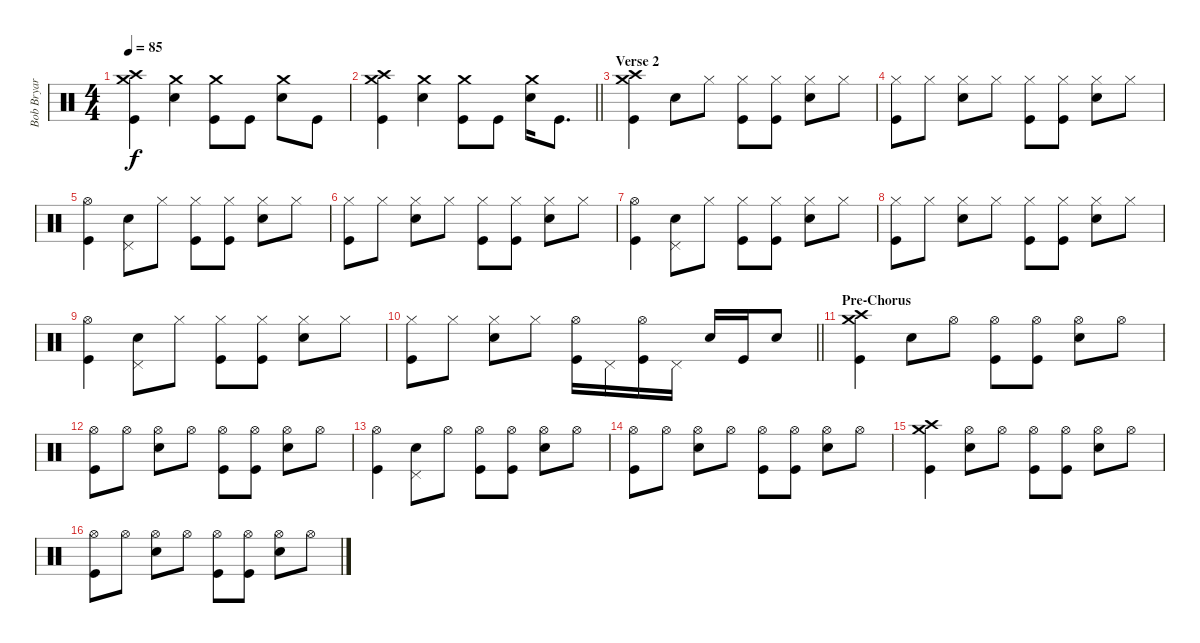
\track ("Bob Bryar (Drums)" "Bob Bryar ") {instrument percussion}
\staff {score}
\articulation defaults
\ts (4 4)
\tempo 85
\clef neutral
\ks c
("Crash high (hit)" "Crash medium (hit)" "Kick (hit)").4{dy f} ("Crash medium (hit)" "Electric Snare (hit)").4 ("Crash medium (hit)" "Kick (hit)").8 "Kick (hit)".8 ("Crash medium (hit)" "Electric Snare (hit)").8 "Kick (hit)".8 |
\barLineRight lightlight
("Crash high (hit)" "Crash medium (hit)" "Kick (hit)").4 ("Crash medium (hit)" "Electric Snare (hit)").4 ("Crash medium (hit)" "Kick (hit)").8 "Kick (hit)".8 ("Crash medium (hit)" "Electric Snare (hit)").16 "Kick (hit)".8{d} |
\section ("" "Verse 2")
("Crash high (hit)" "Crash medium (hit)" "Kick (hit)").4 "Electric Snare (hit)".8 "Hi-Hat (closed)".8 ("Hi-Hat (closed)" "Kick (hit)").8 ("Hi-Hat (closed)" "Kick (hit)").8 ("Hi-Hat (closed)" "Electric Snare (hit)").8 "Hi-Hat (closed)".8 |
("Hi-Hat (closed)" "Kick (hit)").8 "Hi-Hat (closed)".8 ("Hi-Hat (closed)" "Electric Snare (hit)").8 "Hi-Hat (closed)".8 ("Hi-Hat (closed)" "Kick (hit)").8 ("Hi-Hat (closed)" "Kick (hit)").8 ("Hi-Hat (closed)" "Electric Snare (hit)").8 "Hi-Hat (closed)".8 |
("Hi-Hat (open)" "Kick (hit)").4 ("Pedal Hi-Hat (hit)" "Electric Snare (hit)").8 "Hi-Hat (closed)".8 ("Hi-Hat (closed)" "Kick (hit)").8 ("Hi-Hat (closed)" "Kick (hit)").8 ("Hi-Hat (closed)" "Electric Snare (hit)").8 "Hi-Hat (closed)".8 |
("Hi-Hat (closed)" "Kick (hit)").8 "Hi-Hat (closed)".8 ("Hi-Hat (closed)" "Electric Snare (hit)").8 "Hi-Hat (closed)".8 ("Hi-Hat (closed)" "Kick (hit)").8 ("Hi-Hat (closed)" "Kick (hit)").8 ("Hi-Hat (closed)" "Electric Snare (hit)").8 "Hi-Hat (closed)".8 |
("Hi-Hat (open)" "Kick (hit)").4 ("Pedal Hi-Hat (hit)" "Electric Snare (hit)").8 "Hi-Hat (closed)".8 ("Hi-Hat (closed)" "Kick (hit)").8 ("Hi-Hat (closed)" "Kick (hit)").8 ("Hi-Hat (closed)" "Electric Snare (hit)").8 "Hi-Hat (closed)".8 |
("Hi-Hat (closed)" "Kick (hit)").8 "Hi-Hat (closed)".8 ("Hi-Hat (closed)" "Electric Snare (hit)").8 "Hi-Hat (closed)".8 ("Hi-Hat (closed)" "Kick (hit)").8 ("Hi-Hat (closed)" "Kick (hit)").8 ("Hi-Hat (closed)" "Electric Snare (hit)").8 "Hi-Hat (closed)".8 |
("Hi-Hat (open)" "Kick (hit)").4 ("Pedal Hi-Hat (hit)" "Electric Snare (hit)").8 "Hi-Hat (closed)".8 ("Hi-Hat (closed)" "Kick (hit)").8 ("Hi-Hat (closed)" "Kick (hit)").8 ("Hi-Hat (closed)" "Electric Snare (hit)").8 "Hi-Hat (closed)".8 |
\barLineRight lightlight
("Hi-Hat (closed)" "Kick (hit)").8 "Hi-Hat (closed)".8 ("Hi-Hat (closed)" "Electric Snare (hit)").8 "Hi-Hat (closed)".8 ("Hi-Hat (open)" "Kick (hit)").16 "Pedal Hi-Hat (hit)".16 ("Hi-Hat (open)" "Kick (hit)").16 "Pedal Hi-Hat (hit)".16 "Electric Snare (hit)".16 "Kick (hit)".16 "Electric Snare (hit)".8 |
\section ("" "Pre-Chorus")
("Crash high (hit)" "Crash medium (hit)" "Kick (hit)").4 "Electric Snare (hit)".8 "Hi-Hat (open)".8 ("Hi-Hat (open)" "Kick (hit)").8 ("Hi-Hat (open)" "Kick (hit)").8 ("Hi-Hat (open)" "Electric Snare (hit)").8 "Hi-Hat (open)".8 |
("Hi-Hat (open)" "Kick (hit)").8 "Hi-Hat (open)".8 ("Hi-Hat (open)" "Electric Snare (hit)").8 "Hi-Hat (open)".8 ("Hi-Hat (open)" "Kick (hit)").8 ("Hi-Hat (open)" "Kick (hit)").8 ("Hi-Hat (open)" "Electric Snare (hit)").8 "Hi-Hat (open)".8 |
("Hi-Hat (open)" "Kick (hit)").4 ("Pedal Hi-Hat (hit)" "Electric Snare (hit)").8 "Hi-Hat (open)".8 ("Hi-Hat (open)" "Kick (hit)").8 ("Hi-Hat (open)" "Kick (hit)").8 ("Hi-Hat (open)" "Electric Snare (hit)").8 "Hi-Hat (open)".8 |
("Hi-Hat (open)" "Kick (hit)").8 "Hi-Hat (open)".8 ("Hi-Hat (open)" "Electric Snare (hit)").8 "Hi-Hat (open)".8 ("Hi-Hat (open)" "Kick (hit)").8 ("Hi-Hat (open)" "Kick (hit)").8 ("Hi-Hat (open)" "Electric Snare (hit)").8 "Hi-Hat (open)".8 |
("Crash high (hit)" "Crash medium (hit)" "Kick (hit)").4 ("Hi-Hat (open)" "Electric Snare (hit)").8 "Hi-Hat (open)".8 ("Hi-Hat (open)" "Kick (hit)").8 ("Hi-Hat (open)" "Kick (hit)").8 ("Hi-Hat (open)" "Electric Snare (hit)").8 "Hi-Hat (open)".8 |
("Hi-Hat (open)" "Kick (hit)").8 "Hi-Hat (open)".8 ("Hi-Hat (open)" "Electric Snare (hit)").8 "Hi-Hat (open)".8 ("Hi-Hat (open)" "Kick (hit)").8 ("Hi-Hat (open)" "Kick (hit)").8 ("Hi-Hat (open)" "Electric Snare (hit)").8 "Hi-Hat (open)".8
